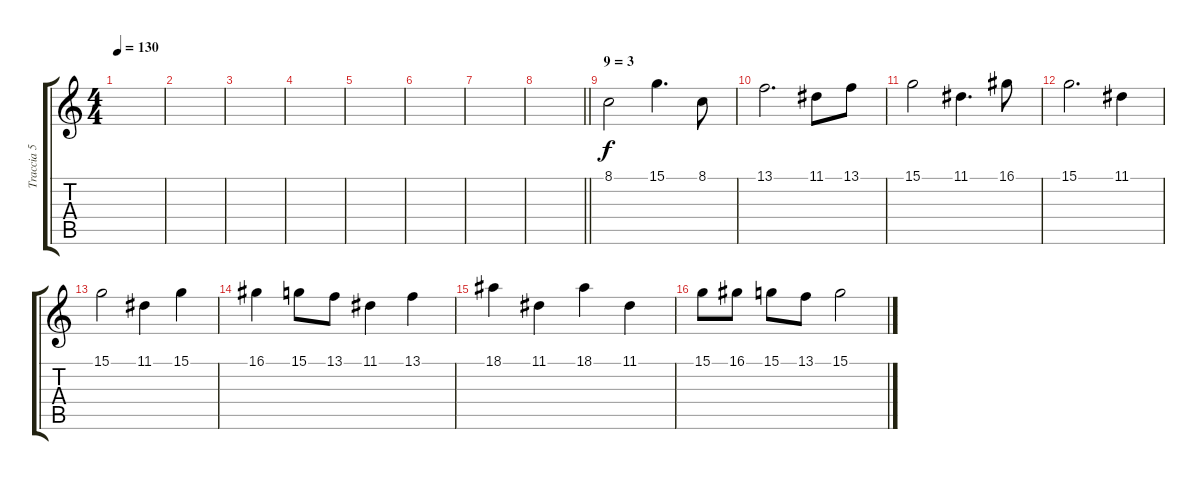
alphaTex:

\track ("Traccia 5" "Traccia 5") {instrument flute}
\staff {score tabs}
\tuning (E4 B3 G3 D3 A2 E2) {hide}
\ts (4 4)
\tempo 130
\clef g2
\ks c
|
|
|
|
|
|
|
\barLineRight lightlight
|
\section ("" "9 = 3")
8.1.2 15.1.4{d} 8.1.8 |
13.1.2{d} 11.1.8 13.1.8 |
15.1.2 11.1.4{d} 16.1.8 |
15.1.2{d} 11.1.4 |
15.1.2 11.1.4 15.1.4 |
16.1.4 15.1.8 13.1.8 11.1.4 13.1.4 |
18.1.4 11.1.4 18.1.4 11.1.4 |
15.1.8 16.1.8 15.1.8 13.1.8 15.1.2
